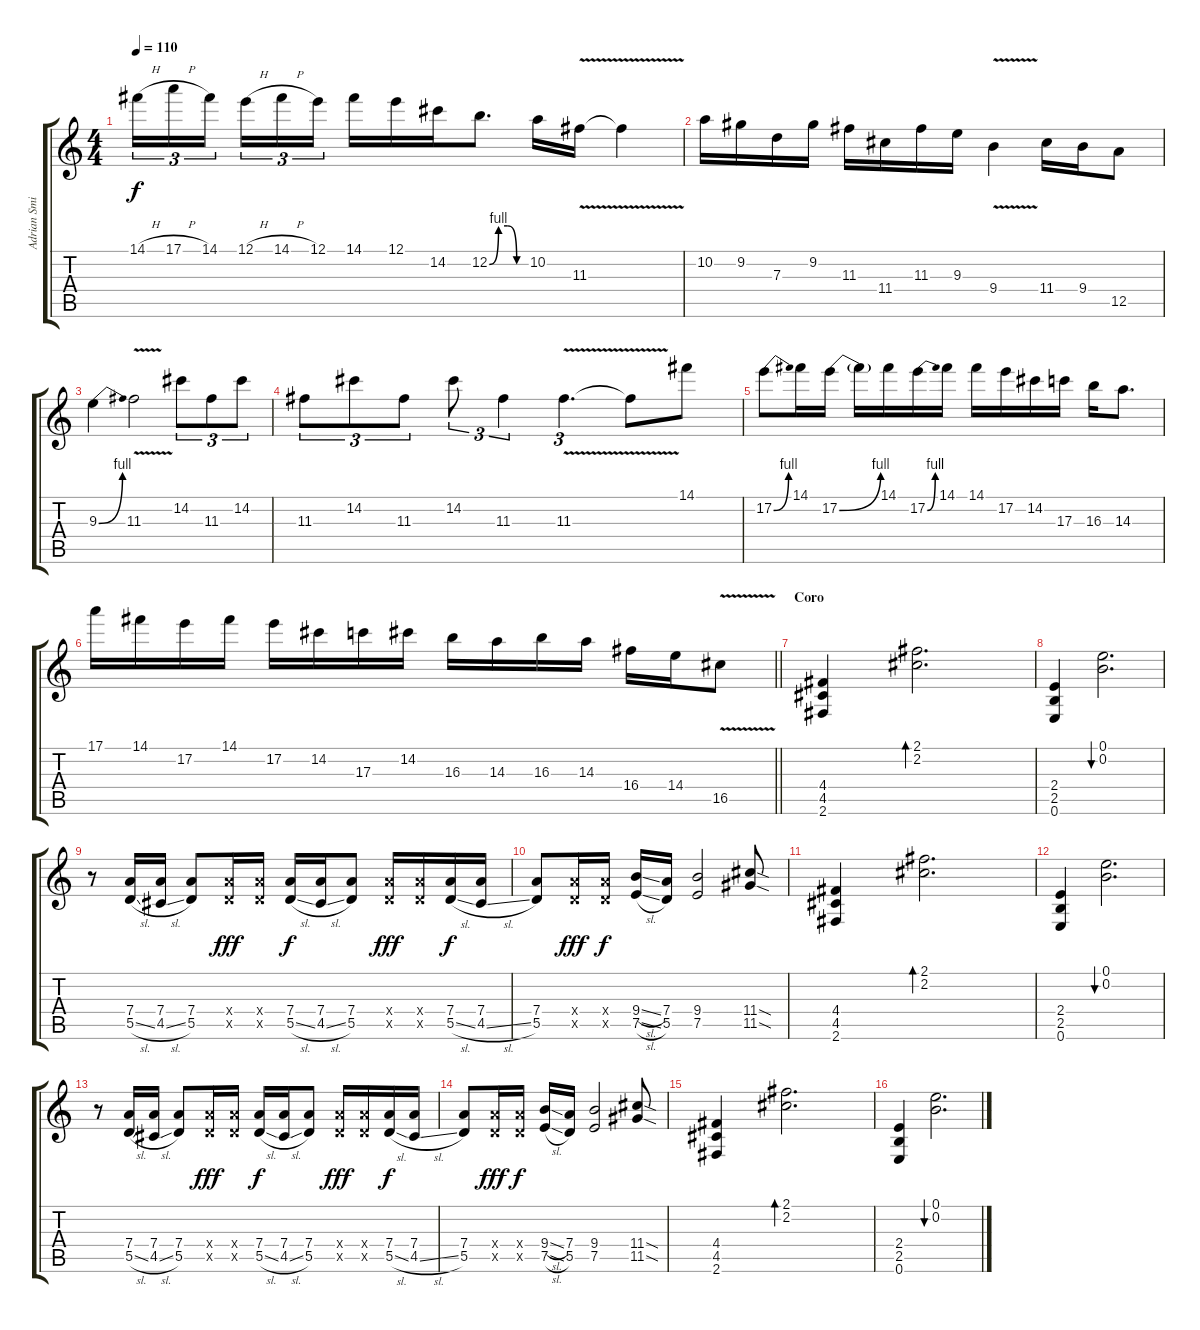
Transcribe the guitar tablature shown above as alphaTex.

\track ("Adrian Smith" "Adrian Smi") {instrument distortionguitar}
\staff {score tabs}
\tuning (E4 B3 G3 D3 A2 E2) {hide}
\ts (4 4)
\tempo 110
\clef g2
\ks c
14.1{h}.16{tu (3 2) dy f} 17.1{h}.16{tu (3 2)} 14.1.16{tu (3 2) beam splitsecondary} 12.1{h}.16{tu (3 2)} 14.1{h}.16{tu (3 2)} 12.1.16{tu (3 2)} 14.1.16 12.1.16 14.2.16 12.2{be (custom 0 0 15 4 30 4 45 0 60 0)}.8{d} 10.2.16 11.3{v}.16 11.3{t}.4 |
10.2.16 9.2.16 7.3.16 9.2.16 11.3.16 11.4.16 11.3.16 9.3.16 9.4{v}.4 11.4.16 9.4.16 12.5.8 |
9.3{be (bend 0 0 60 4)}.4 11.3{v}.2 14.2.8{tu (3 2)} 11.3.8{tu (3 2)} 14.2.8{tu (3 2)} |
11.3.8{tu (3 2)} 14.2.8{tu (3 2)} 11.3.8{tu (3 2)} 14.2.8{tu (3 2)} 11.3.4{tu (3 2)} 11.3{v}.4{d tu (3 2)} 11.3{t}.8 14.1.8 |
17.2{be (bend 0 0 60 4)}.8 14.1.16 17.2{be (bend 0 0 60 4)}.16 17.2{t}.16 14.1.16 17.2{be (bend 0 0 60 4)}.16 14.1.16 14.1.16 17.2.16 14.2.16 17.3.16 16.3.16 14.3.8{d} |
\barLineRight lightlight
17.1.16 14.1.16 17.2.16 14.1.16 17.2.16 14.2.16 17.3.16 14.2.16 16.3.16 14.3.16 16.3.16 14.3.16 16.4.16 14.4.16 16.5{v}.8 |
\section ("" "Coro")
(4.4 4.5 2.6).4{volume 11} (2.1 2.2).2{d bd 30} |
(2.4 2.5 0.6).4 (0.1 0.2).2{d bu 30} |
r.8 (7.4 5.5{sl}).16 (7.4 4.5{sl}).16 (7.4 5.5).8 (7.4{x} 5.5{x}).16{dy fff} (7.4{x} 5.5{x}).16 (7.4 5.5{sl}).16{dy f} (7.4 4.5{sl}).16 (7.4 5.5).8 (7.4{x} 5.5{x}).16{dy fff} (7.4{x} 5.5{x}).16 (7.4 5.5{sl}).16{dy f} (7.4 4.5{sl}).16 |
(7.4 5.5).8 (7.4{x} 5.5{x}).16{dy fff} (7.4{x} 5.5{x}).16{dy f} (9.4{sl} 7.5{sl}).16 (7.4 5.5).16 (9.4 7.5).2 (11.4{sod} 11.5{sod}).8 |
(4.4 4.5 2.6).4 (2.1 2.2).2{d bd 30} |
(2.4 2.5 0.6).4 (0.1 0.2).2{d bu 30} |
r.8 (7.4 5.5{sl}).16 (7.4 4.5{sl}).16 (7.4 5.5).8 (7.4{x} 5.5{x}).16{dy fff} (7.4{x} 5.5{x}).16 (7.4 5.5{sl}).16{dy f} (7.4 4.5{sl}).16 (7.4 5.5).8 (7.4{x} 5.5{x}).16{dy fff} (7.4{x} 5.5{x}).16 (7.4 5.5{sl}).16{dy f} (7.4 4.5{sl}).16 |
(7.4 5.5).8 (7.4{x} 5.5{x}).16{dy fff} (7.4{x} 5.5{x}).16{dy f} (9.4{sl} 7.5{sl}).16 (7.4 5.5).16 (9.4 7.5).2 (11.4{sod} 11.5{sod}).8 |
(4.4 4.5 2.6).4 (2.1 2.2).2{d bd 30} |
(2.4 2.5 0.6).4 (0.1 0.2).2{d bu 30}
